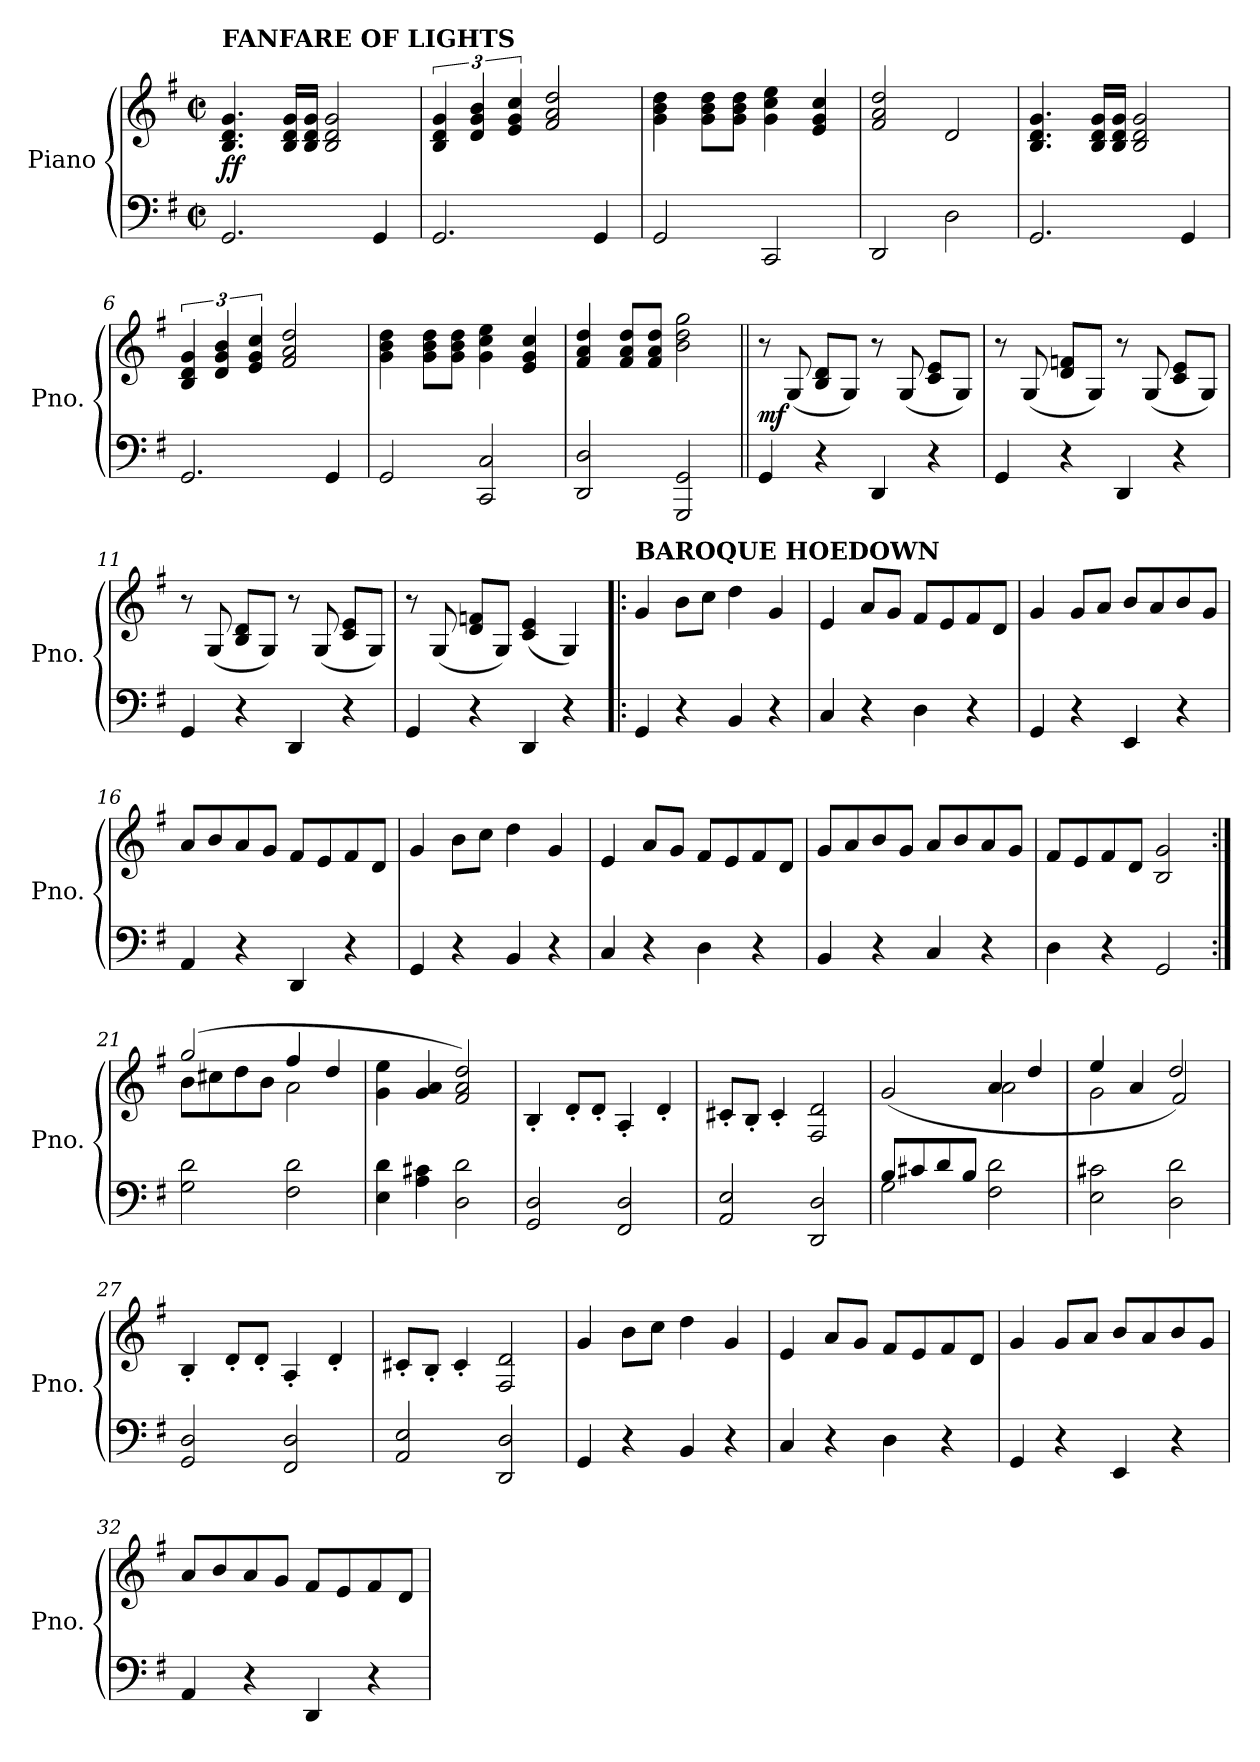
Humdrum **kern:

**kern	**kern	**dynam
*part1	*part1	*part1
*staff2	*staff1	*staff1/2
*I"Piano	*	*
*I'Pno.	*	*
*clefF4	*clefG2	*
*k[f#]	*k[f#]	*
*M2/2	*M2/2	*
*met(c|)	*met(c|)	*
*MM170	*MM170	*
=1	=1	=1
!	!LO:TX:a:B:t=FANFARE OF LIGHTS	!
!	!	!LO:DY:b
2.GG/	4.B/ 4.d/ 4.g/	ff
.	16B/ 16d/ 16g/LL	.
.	16B/ 16d/ 16g/JJ	.
.	2B/ 2d/ 2g/	.
4GG/	.	.
=2	=2	=2
2.GG/	6B/ 6d/ 6g/	.
.	6d/ 6g/ 6b/	.
.	6e/ 6g/ 6cc/	.
.	2f#/ 2a/ 2dd/	.
4GG/	.	.
=3	=3	=3
2GG/	4g\ 4b\ 4dd\	.
.	8g\ 8b\ 8dd\L	.
.	8g\ 8b\ 8dd\J	.
2CC/	4g\ 4cc\ 4ee\	.
.	4e/ 4g/ 4cc/	.
=4	=4	=4
2DD/	2f#/ 2a/ 2dd/	.
2D\	2d/	.
!!LO:LB:g=z
=5	=5	=5
2.GG/	4.B/ 4.d/ 4.g/	.
.	16B/ 16d/ 16g/LL	.
.	16B/ 16d/ 16g/JJ	.
.	2B/ 2d/ 2g/	.
4GG/	.	.
=6	=6	=6
2.GG/	6B/ 6d/ 6g/	.
.	6d/ 6g/ 6b/	.
.	6e/ 6g/ 6cc/	.
.	2f#/ 2a/ 2dd/	.
4GG/	.	.
=7	=7	=7
2GG/	4g\ 4b\ 4dd\	.
.	8g\ 8b\ 8dd\L	.
.	8g\ 8b\ 8dd\J	.
2CC/ 2C/	4g\ 4cc\ 4ee\	.
.	4e/ 4g/ 4cc/	.
=8	=8	=8
2DD/ 2D/	4f#/ 4a/ 4dd/	.
.	8f#/ 8a/ 8dd/L	.
.	8f#/ 8a/ 8dd/J	.
2GGG/ 2GG/	2b\ 2dd\ 2gg\	.
!!LO:LB:g=z
=9||	=9||	=9||
!	!	!LO:DY:b
4GG/	8r	mf
*	*MM240	*
.	(8G/	.
4r	8B/ 8d/L	.
.	8G/J)	.
4DD/	8r	.
.	(8G/	.
4r	8c/ 8e/L	.
.	8G/J)	.
=10	=10	=10
4GG/	8r	.
.	(8G/	.
4r	8d/ 8fn/L	.
.	8G/J)	.
4DD/	8r	.
.	(8G/	.
4r	8c/ 8e/L	.
.	8G/J)	.
=11	=11	=11
4GG/	8r	.
.	(8G/	.
4r	8B/ 8d/L	.
.	8G/J)	.
4DD/	8r	.
.	(8G/	.
4r	8c/ 8e/L	.
.	8G/J)	.
=12	=12	=12
4GG/	8r	.
.	(8G/	.
4r	8d/ 8fn/L	.
.	8G/J)	.
4DD/	(4c/ 4e/	.
4r	4G/)	.
!!LO:LB:g=z
=13!|:	=13!|:	=13!|:
!	!LO:TX:a:B:t=BAROQUE HOEDOWN	!
4GG/	4g/	.
4r	8b\L	.
.	8cc\J	.
4BB/	4dd\	.
4r	4g/	.
=14	=14	=14
4C/	4e/	.
4r	8a/L	.
.	8g/J	.
4D\	8f#/L	.
.	8e/	.
4r	8f#/	.
.	8d/J	.
=15	=15	=15
4GG/	4g/	.
4r	8g/L	.
.	8a/J	.
4EE/	8b/L	.
.	8a/	.
4r	8b/	.
.	8g/J	.
=16	=16	=16
4AA/	8a/L	.
.	8b/	.
4r	8a/	.
.	8g/J	.
4DD/	8f#/L	.
.	8e/	.
4r	8f#/	.
.	8d/J	.
!!LO:PB:g=z
=17	=17	=17
4GG/	4g/	.
4r	8b\L	.
.	8cc\J	.
4BB/	4dd\	.
4r	4g/	.
=18	=18	=18
4C/	4e/	.
4r	8a/L	.
.	8g/J	.
4D\	8f#/L	.
.	8e/	.
4r	8f#/	.
.	8d/J	.
=19	=19	=19
4BB/	8g/L	.
.	8a/	.
4r	8b/	.
.	8g/J	.
4C/	8a/L	.
.	8b/	.
4r	8a/	.
.	8g/J	.
=20	=20	=20
4D\	8f#/L	.
.	8e/	.
4r	8f#/	.
.	8d/J	.
2GG/	2B/ 2g/	.
!!LO:LB:g=z
=21:|!	=21:|!	=21:|!
*	*^	*
2G\ 2d\	(2gg/	8b\L	.
.	.	8cc#X\	.
.	.	8dd\	.
.	.	8b\J	.
2F#\ 2d\	4ff#/	2a\	.
.	4dd/	.	.
*	*v	*v	*
=22	=22	=22
4E\ 4d\	4g\ 4ee\	.
4A\ 4c#X\	4g/ 4a/	.
2D\ 2d\	2f#/ 2a/ 2dd/)	.
=23	=23	=23
2GG/ 2D/	4B'/	.
.	8d'/L	.
.	8d'/J	.
2FF#/ 2D/	4A'/	.
.	4d'/	.
=24	=24	=24
2AA/ 2E/	8c#X'/L	.
.	8B'/J	.
.	4c#'/	.
2DD/ 2D/	2F#/ 2d/	.
=25	=25	=25
*^	*^	*
8B/L	2G\	(2g/	2ryy	.
8c#X/	.	.	.	.
8d/	.	.	.	.
8B/J	.	.	.	.
2F#\ 2d\	2ryy	4a/	2a\	.
.	.	4dd/	.	.
*v	*v	*	*	*
=26	=26	=26	=26
2E\ 2c#X\	4ee/	2g\	.
.	4a/	.	.
2D\ 2d\	2dd/)	2f#/	.
*	*v	*v	*
!!LO:LB:g=z
=27	=27	=27
2GG/ 2D/	4B'/	.
.	8d'/L	.
.	8d'/J	.
2FF#/ 2D/	4A'/	.
.	4d'/	.
=28	=28	=28
2AA/ 2E/	8c#X'/L	.
.	8B'/J	.
.	4c#'/	.
2DD/ 2D/	2F#/ 2d/	.
=29	=29	=29
4GG/	4g/	.
4r	8b\L	.
.	8cc\J	.
4BB/	4dd\	.
4r	4g/	.
=30	=30	=30
4C/	4e/	.
4r	8a/L	.
.	8g/J	.
4D\	8f#/L	.
.	8e/	.
4r	8f#/	.
.	8d/J	.
=31	=31	=31
4GG/	4g/	.
4r	8g/L	.
.	8a/J	.
4EE/	8b/L	.
.	8a/	.
4r	8b/	.
.	8g/J	.
!!LO:LB:g=z
=32	=32	=32
4AA/	8a/L	.
.	8b/	.
4r	8a/	.
.	8g/J	.
4DD/	8f#/L	.
.	8e/	.
4r	8f#/	.
.	8d/J	.
=	=	=
*-	*-	*-
